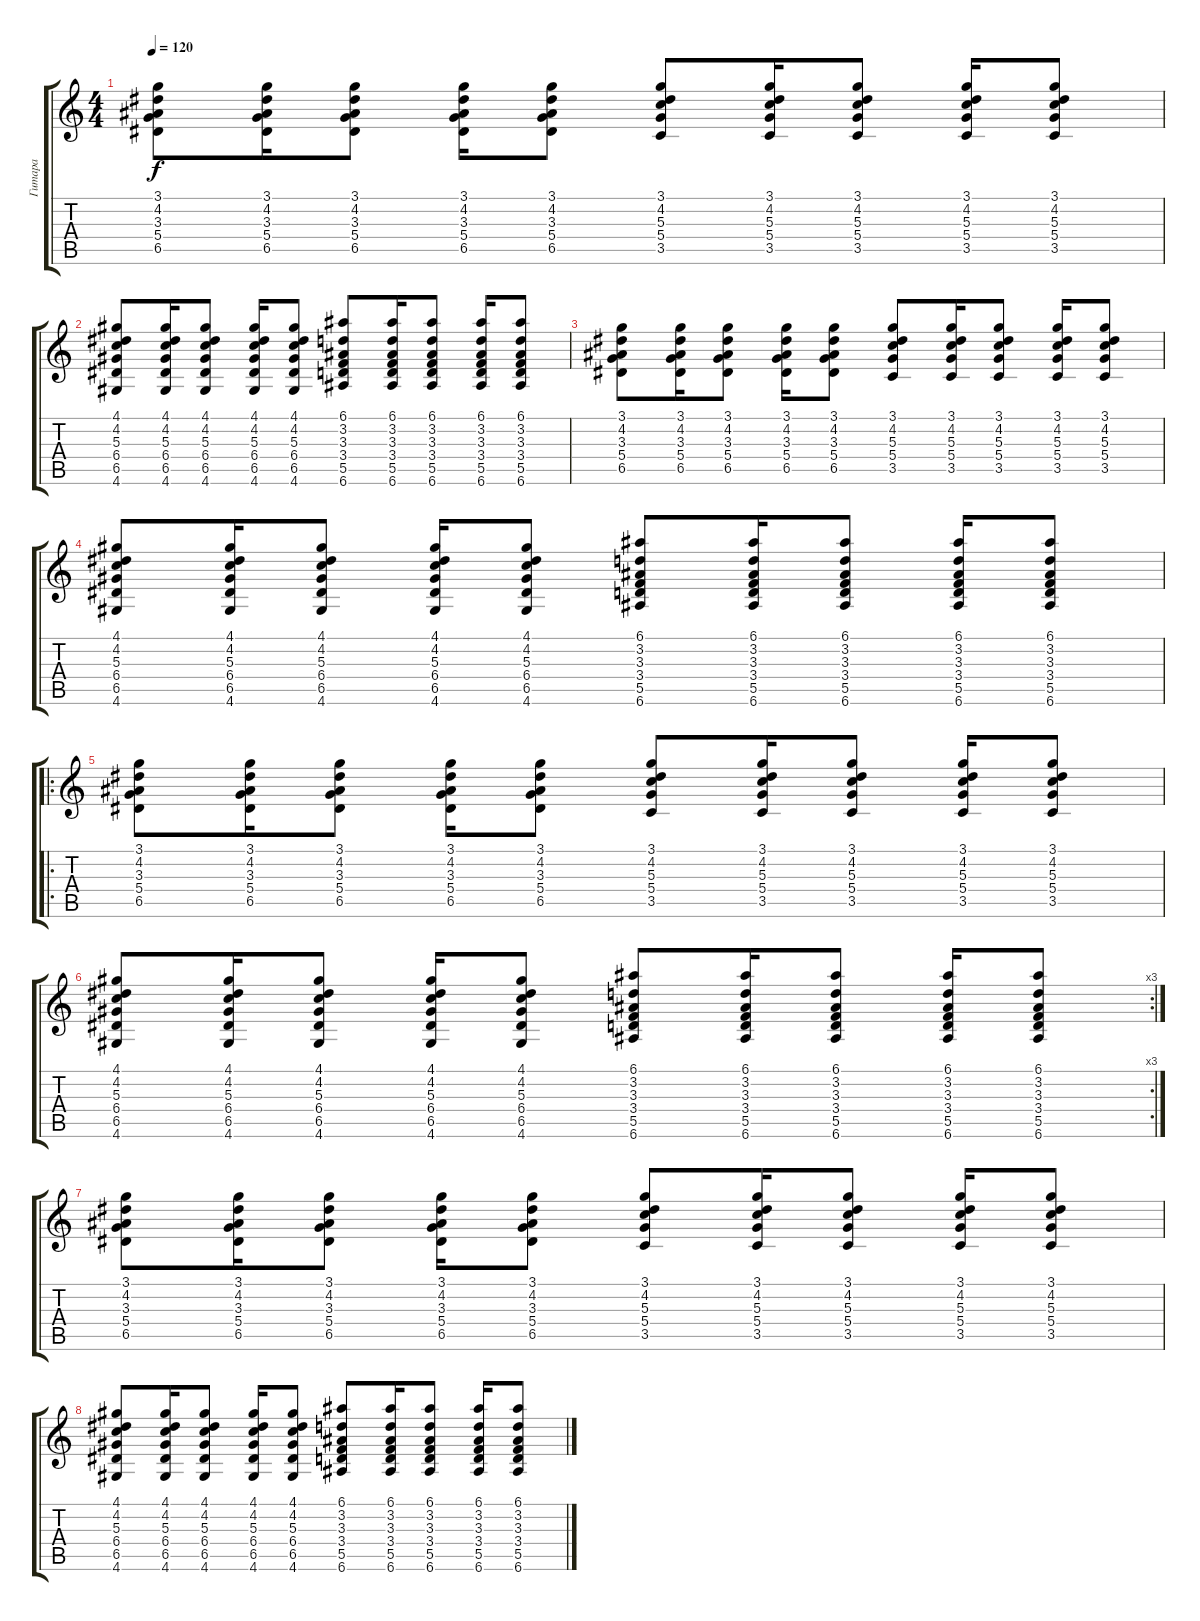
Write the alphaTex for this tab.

\track ("Гитара" "Гитара") {instrument acousticguitarsteel}
\staff {score tabs}
\tuning (E4 B3 G3 D3 A2 E2) {hide}
\ts (4 4)
\tempo 120
\clef g2
\ks c
(3.1 4.2 3.3 5.4 6.5).8{dy f} (3.1 4.2 3.3 5.4 6.5).16 (3.1 4.2 3.3 5.4 6.5).8 (3.1 4.2 3.3 5.4 6.5).16 (3.1 4.2 3.3 5.4 6.5).8 (3.1 4.2 5.3 5.4 3.5).8 (3.1 4.2 5.3 5.4 3.5).16 (3.1 4.2 5.3 5.4 3.5).8 (3.1 4.2 5.3 5.4 3.5).16 (3.1 4.2 5.3 5.4 3.5).8 |
(4.1 4.2 5.3 6.4 6.5 4.6).8 (4.1 4.2 5.3 6.4 6.5 4.6).16 (4.1 4.2 5.3 6.4 6.5 4.6).8 (4.1 4.2 5.3 6.4 6.5 4.6).16 (4.1 4.2 5.3 6.4 6.5 4.6).8 (6.1 3.2 3.3 3.4 5.5 6.6).8 (6.1 3.2 3.3 3.4 5.5 6.6).16 (6.1 3.2 3.3 3.4 5.5 6.6).8 (6.1 3.2 3.3 3.4 5.5 6.6).16 (6.1 3.2 3.3 3.4 5.5 6.6).8 |
(3.1 4.2 3.3 5.4 6.5).8 (3.1 4.2 3.3 5.4 6.5).16 (3.1 4.2 3.3 5.4 6.5).8 (3.1 4.2 3.3 5.4 6.5).16 (3.1 4.2 3.3 5.4 6.5).8 (3.1 4.2 5.3 5.4 3.5).8 (3.1 4.2 5.3 5.4 3.5).16 (3.1 4.2 5.3 5.4 3.5).8 (3.1 4.2 5.3 5.4 3.5).16 (3.1 4.2 5.3 5.4 3.5).8 |
(4.1 4.2 5.3 6.4 6.5 4.6).8 (4.1 4.2 5.3 6.4 6.5 4.6).16 (4.1 4.2 5.3 6.4 6.5 4.6).8 (4.1 4.2 5.3 6.4 6.5 4.6).16 (4.1 4.2 5.3 6.4 6.5 4.6).8 (6.1 3.2 3.3 3.4 5.5 6.6).8 (6.1 3.2 3.3 3.4 5.5 6.6).16 (6.1 3.2 3.3 3.4 5.5 6.6).8 (6.1 3.2 3.3 3.4 5.5 6.6).16 (6.1 3.2 3.3 3.4 5.5 6.6).8 |
\ro
(3.1 4.2 3.3 5.4 6.5).8 (3.1 4.2 3.3 5.4 6.5).16 (3.1 4.2 3.3 5.4 6.5).8 (3.1 4.2 3.3 5.4 6.5).16 (3.1 4.2 3.3 5.4 6.5).8 (3.1 4.2 5.3 5.4 3.5).8 (3.1 4.2 5.3 5.4 3.5).16 (3.1 4.2 5.3 5.4 3.5).8 (3.1 4.2 5.3 5.4 3.5).16 (3.1 4.2 5.3 5.4 3.5).8 |
\rc 3
(4.1 4.2 5.3 6.4 6.5 4.6).8 (4.1 4.2 5.3 6.4 6.5 4.6).16 (4.1 4.2 5.3 6.4 6.5 4.6).8 (4.1 4.2 5.3 6.4 6.5 4.6).16 (4.1 4.2 5.3 6.4 6.5 4.6).8 (6.1 3.2 3.3 3.4 5.5 6.6).8 (6.1 3.2 3.3 3.4 5.5 6.6).16 (6.1 3.2 3.3 3.4 5.5 6.6).8 (6.1 3.2 3.3 3.4 5.5 6.6).16 (6.1 3.2 3.3 3.4 5.5 6.6).8 |
(3.1 4.2 3.3 5.4 6.5).8 (3.1 4.2 3.3 5.4 6.5).16 (3.1 4.2 3.3 5.4 6.5).8 (3.1 4.2 3.3 5.4 6.5).16 (3.1 4.2 3.3 5.4 6.5).8 (3.1 4.2 5.3 5.4 3.5).8 (3.1 4.2 5.3 5.4 3.5).16 (3.1 4.2 5.3 5.4 3.5).8 (3.1 4.2 5.3 5.4 3.5).16 (3.1 4.2 5.3 5.4 3.5).8 |
(4.1 4.2 5.3 6.4 6.5 4.6).8 (4.1 4.2 5.3 6.4 6.5 4.6).16 (4.1 4.2 5.3 6.4 6.5 4.6).8 (4.1 4.2 5.3 6.4 6.5 4.6).16 (4.1 4.2 5.3 6.4 6.5 4.6).8 (6.1 3.2 3.3 3.4 5.5 6.6).8 (6.1 3.2 3.3 3.4 5.5 6.6).16 (6.1 3.2 3.3 3.4 5.5 6.6).8 (6.1 3.2 3.3 3.4 5.5 6.6).16 (6.1 3.2 3.3 3.4 5.5 6.6).8
